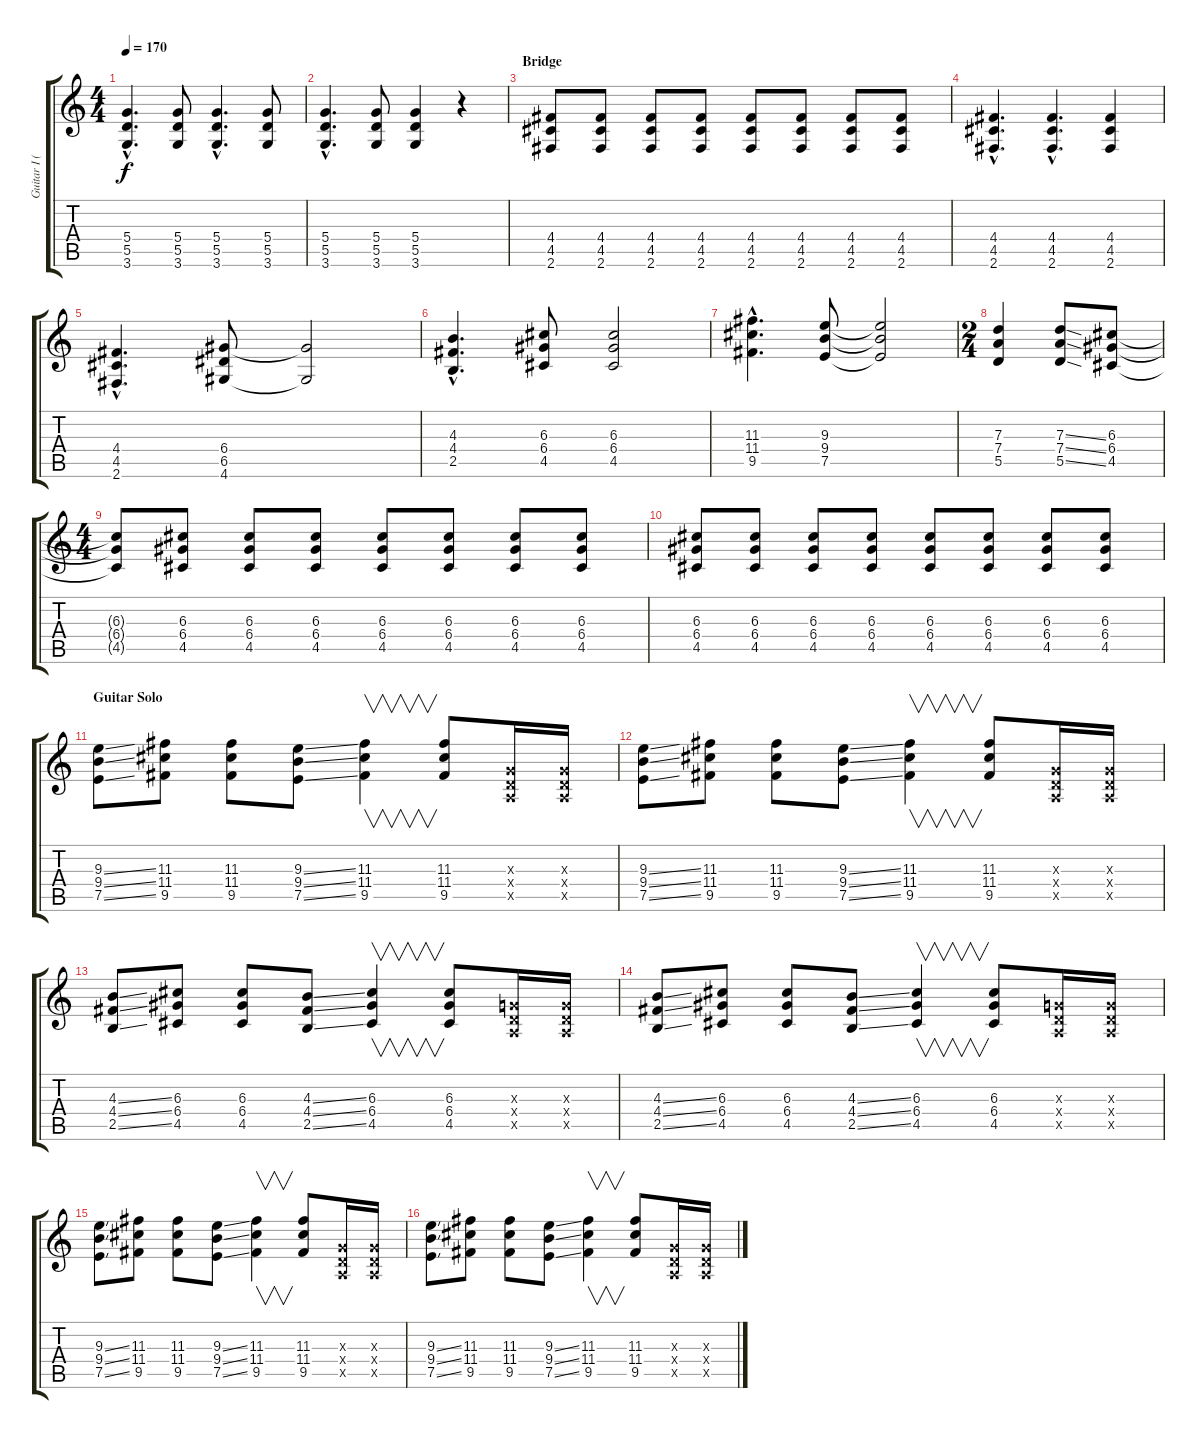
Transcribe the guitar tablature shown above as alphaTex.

\track ("Guitar I (Izzy)" "Guitar I (") {instrument distortionguitar}
\staff {score tabs}
\tuning (E4 B3 G3 D3 A2 E2) {hide}
\ts (4 4)
\tempo 170
\clef g2
\ks c
(5.4{hac t} 5.5{hac t} 3.6{hac t}).4{d dy f} (5.4 5.5 3.6).8 (5.4{hac} 5.5{hac} 3.6{hac}).4{d} (5.4 5.5 3.6).8 |
(5.4{hac} 5.5{hac} 3.6{hac}).4{d} (5.4 5.5 3.6).8 (5.4 5.5 3.6).4 r.4 |
\section ("" "Bridge")
(4.4 4.5 2.6).8 (4.4 4.5 2.6).8 (4.4 4.5 2.6).8 (4.4 4.5 2.6).8 (4.4 4.5 2.6).8 (4.4 4.5 2.6).8 (4.4 4.5 2.6).8 (4.4 4.5 2.6).8 |
(4.4{hac} 4.5{hac} 2.6{hac}).4{d volume 8} (4.4{hac} 4.5{hac} 2.6{hac}).4{d} (4.4 4.5 2.6).4 |
(4.4{hac} 4.5{hac} 2.6{hac}).4{d} (6.4 6.5 4.6).8 (6.4{t} 4.6{t}).2 |
(4.3{hac} 4.4{hac} 2.5{hac}).4{d} (6.3 6.4 4.5).8 (6.3 6.4 4.5).2 |
(11.3{hac} 11.4{hac} 9.5{hac}).4{d} (9.3 9.4 7.5).8 (9.3{t} 9.4{t} 7.5{t}).2 |
\ts (2 4)
(7.3 7.4 5.5).4 (7.3{ss} 7.4{ss} 5.5{ss}).8 (6.3 6.4 4.5).8 |
\ts (4 4)
(6.3{t} 6.4{t} 4.5{t}).8 (6.3 6.4 4.5).8 (6.3 6.4 4.5).8 (6.3 6.4 4.5).8 (6.3 6.4 4.5).8 (6.3 6.4 4.5).8 (6.3 6.4 4.5).8 (6.3 6.4 4.5).8 |
(6.3 6.4 4.5).8 (6.3 6.4 4.5).8 (6.3 6.4 4.5).8 (6.3 6.4 4.5).8 (6.3 6.4 4.5).8 (6.3 6.4 4.5).8 (6.3 6.4 4.5).8 (6.3 6.4 4.5).8 |
\section ("" "Guitar Solo")
(9.3{ss} 9.4{ss} 7.5{ss}).8 (11.3 11.4 9.5).8 (11.3 11.4 9.5).8 (9.3{ss} 9.4{ss} 7.5{ss}).8 (11.3 11.4 9.5).4{v} (11.3 11.4 9.5).8 (0.3{x} 0.4{x} 0.5{x}).16 (0.3{x} 0.4{x} 0.5{x}).16 |
(9.3{ss} 9.4{ss} 7.5{ss}).8 (11.3 11.4 9.5).8 (11.3 11.4 9.5).8 (9.3{ss} 9.4{ss} 7.5{ss}).8 (11.3 11.4 9.5).4{v} (11.3 11.4 9.5).8 (0.3{x} 0.4{x} 0.5{x}).16 (0.3{x} 0.4{x} 0.5{x}).16 |
(4.3{ss} 4.4{ss} 2.5{ss}).8 (6.3 6.4 4.5).8 (6.3 6.4 4.5).8 (4.3{ss} 4.4{ss} 2.5{ss}).8 (6.3 6.4 4.5).4{v} (6.3 6.4 4.5).8 (0.3{x} 0.4{x} 0.5{x}).16 (0.3{x} 0.4{x} 0.5{x}).16 |
(4.3{ss} 4.4{ss} 2.5{ss}).8 (6.3 6.4 4.5).8 (6.3 6.4 4.5).8 (4.3{ss} 4.4{ss} 2.5{ss}).8 (6.3 6.4 4.5).4{v} (6.3 6.4 4.5).8 (0.3{x} 0.4{x} 0.5{x}).16 (0.3{x} 0.4{x} 0.5{x}).16 |
(9.3{ss} 9.4{ss} 7.5{ss}).8 (11.3 11.4 9.5).8 (11.3 11.4 9.5).8 (9.3{ss} 9.4{ss} 7.5{ss}).8 (11.3 11.4 9.5).4{v} (11.3 11.4 9.5).8 (0.3{x} 0.4{x} 0.5{x}).16 (0.3{x} 0.4{x} 0.5{x}).16 |
(9.3{ss} 9.4{ss} 7.5{ss}).8 (11.3 11.4 9.5).8 (11.3 11.4 9.5).8 (9.3{ss} 9.4{ss} 7.5{ss}).8 (11.3 11.4 9.5).4{v} (11.3 11.4 9.5).8 (0.3{x} 0.4{x} 0.5{x}).16 (0.3{x} 0.4{x} 0.5{x}).16
